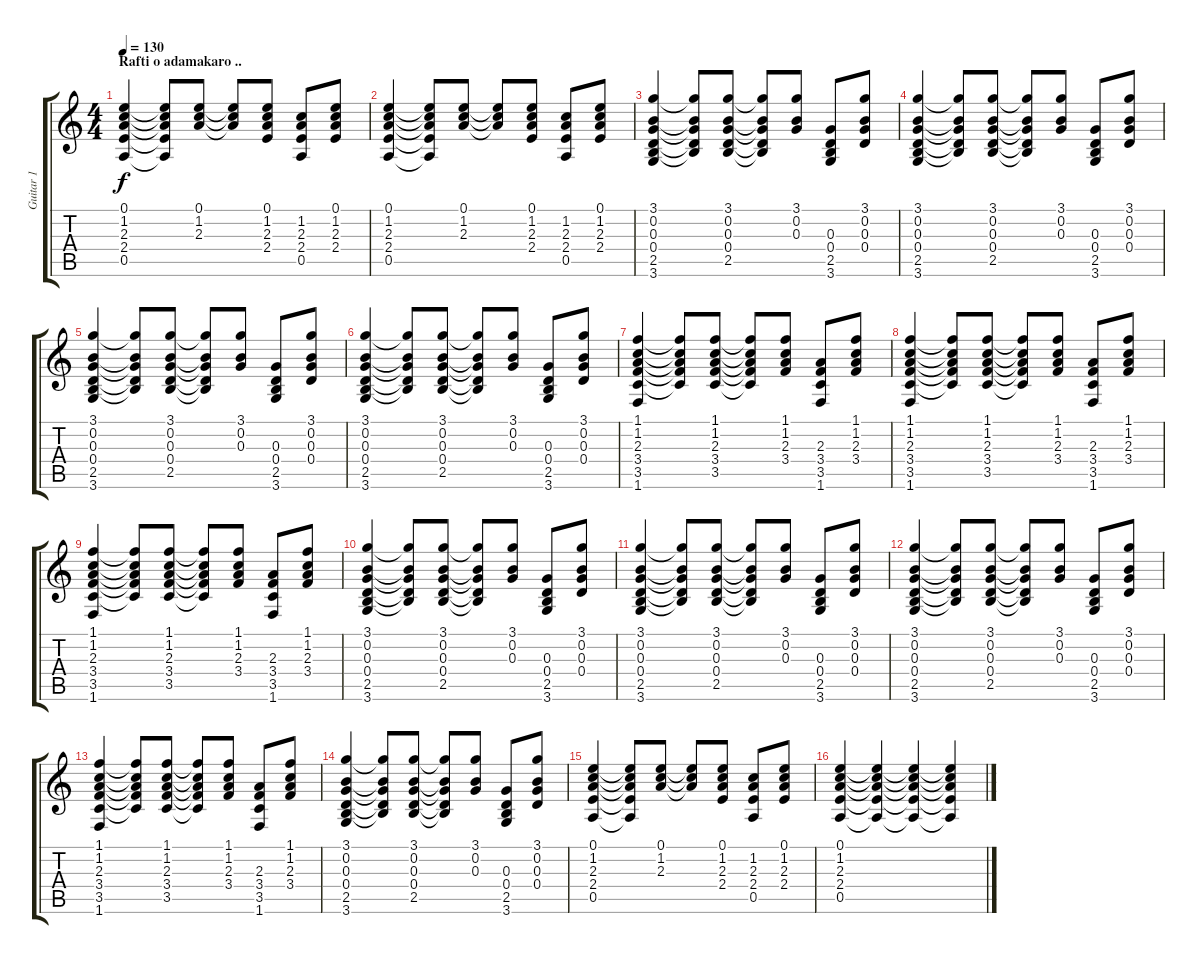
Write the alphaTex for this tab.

\track ("Guitar 1" "Guitar 1") {instrument acousticguitarsteel}
\staff {score tabs}
\tuning (E4 B3 G3 D3 A2 E2) {hide}
\ts (4 4)
\section ("" "Rafti o adamakaro ..")
\tempo 130
\clef g2
\ks c
(0.1 1.2 2.3 2.4 0.5).4{dy f} (0.1{t} 1.2{t} 2.3{t} 2.4{t} 0.5{t}).8 (0.1 1.2 2.3).8 (0.1{t} 1.2{t} 2.3{t}).8 (0.1 1.2 2.3 2.4).8 (1.2 2.3 2.4 0.5).8 (0.1 1.2 2.3 2.4).8 |
(0.1 1.2 2.3 2.4 0.5).4 (0.1{t} 1.2{t} 2.3{t} 2.4{t} 0.5{t}).8 (0.1 1.2 2.3).8 (0.1{t} 1.2{t} 2.3{t}).8 (0.1 1.2 2.3 2.4).8 (1.2 2.3 2.4 0.5).8 (0.1 1.2 2.3 2.4).8 |
(3.1 0.2 0.3 0.4 2.5 3.6).4 (3.1{t} 0.2{t} 0.3{t} 0.4{t} 2.5{t}).8 (3.1 0.2 0.3 0.4 2.5).8 (3.1{t} 0.2{t} 0.3{t} 0.4{t} 2.5{t}).8 (3.1 0.2 0.3).8 (0.3 0.4 2.5 3.6).8 (3.1 0.2 0.3 0.4).8 |
(3.1 0.2 0.3 0.4 2.5 3.6).4 (3.1{t} 0.2{t} 0.3{t} 0.4{t} 2.5{t}).8 (3.1 0.2 0.3 0.4 2.5).8 (3.1{t} 0.2{t} 0.3{t} 0.4{t} 2.5{t}).8 (3.1 0.2 0.3).8 (0.3 0.4 2.5 3.6).8 (3.1 0.2 0.3 0.4).8 |
(3.1 0.2 0.3 0.4 2.5 3.6).4 (3.1{t} 0.2{t} 0.3{t} 0.4{t} 2.5{t}).8 (3.1 0.2 0.3 0.4 2.5).8 (3.1{t} 0.2{t} 0.3{t} 0.4{t} 2.5{t}).8 (3.1 0.2 0.3).8 (0.3 0.4 2.5 3.6).8 (3.1 0.2 0.3 0.4).8 |
(3.1 0.2 0.3 0.4 2.5 3.6).4 (3.1{t} 0.2{t} 0.3{t} 0.4{t} 2.5{t}).8 (3.1 0.2 0.3 0.4 2.5).8 (3.1{t} 0.2{t} 0.3{t} 0.4{t} 2.5{t}).8 (3.1 0.2 0.3).8 (0.3 0.4 2.5 3.6).8 (3.1 0.2 0.3 0.4).8 |
(1.1 1.2 2.3 3.4 3.5 1.6).4 (1.1{t} 1.2{t} 2.3{t} 3.4{t} 3.5{t}).8 (1.1 1.2 2.3 3.4 3.5).8 (1.1{t} 1.2{t} 2.3{t} 3.4{t} 3.5{t}).8 (1.1 1.2 2.3 3.4).8 (2.3 3.4 3.5 1.6).8 (1.1 1.2 2.3 3.4).8 |
(1.1 1.2 2.3 3.4 3.5 1.6).4 (1.1{t} 1.2{t} 2.3{t} 3.4{t} 3.5{t}).8 (1.1 1.2 2.3 3.4 3.5).8 (1.1{t} 1.2{t} 2.3{t} 3.4{t} 3.5{t}).8 (1.1 1.2 2.3 3.4).8 (2.3 3.4 3.5 1.6).8 (1.1 1.2 2.3 3.4).8 |
(1.1 1.2 2.3 3.4 3.5 1.6).4 (1.1{t} 1.2{t} 2.3{t} 3.4{t} 3.5{t}).8 (1.1 1.2 2.3 3.4 3.5).8 (1.1{t} 1.2{t} 2.3{t} 3.4{t} 3.5{t}).8 (1.1 1.2 2.3 3.4).8 (2.3 3.4 3.5 1.6).8 (1.1 1.2 2.3 3.4).8 |
(3.1 0.2 0.3 0.4 2.5 3.6).4 (3.1{t} 0.2{t} 0.3{t} 0.4{t} 2.5{t}).8 (3.1 0.2 0.3 0.4 2.5).8 (3.1{t} 0.2{t} 0.3{t} 0.4{t} 2.5{t}).8 (3.1 0.2 0.3).8 (0.3 0.4 2.5 3.6).8 (3.1 0.2 0.3 0.4).8 |
(3.1 0.2 0.3 0.4 2.5 3.6).4 (3.1{t} 0.2{t} 0.3{t} 0.4{t} 2.5{t}).8 (3.1 0.2 0.3 0.4 2.5).8 (3.1{t} 0.2{t} 0.3{t} 0.4{t} 2.5{t}).8 (3.1 0.2 0.3).8 (0.3 0.4 2.5 3.6).8 (3.1 0.2 0.3 0.4).8 |
(3.1 0.2 0.3 0.4 2.5 3.6).4 (3.1{t} 0.2{t} 0.3{t} 0.4{t} 2.5{t}).8 (3.1 0.2 0.3 0.4 2.5).8 (3.1{t} 0.2{t} 0.3{t} 0.4{t} 2.5{t}).8 (3.1 0.2 0.3).8 (0.3 0.4 2.5 3.6).8 (3.1 0.2 0.3 0.4).8 |
(1.1 1.2 2.3 3.4 3.5 1.6).4 (1.1{t} 1.2{t} 2.3{t} 3.4{t} 3.5{t}).8 (1.1 1.2 2.3 3.4 3.5).8 (1.1{t} 1.2{t} 2.3{t} 3.4{t} 3.5{t}).8 (1.1 1.2 2.3 3.4).8 (2.3 3.4 3.5 1.6).8 (1.1 1.2 2.3 3.4).8 |
(3.1 0.2 0.3 0.4 2.5 3.6).4 (3.1{t} 0.2{t} 0.3{t} 0.4{t} 2.5{t}).8 (3.1 0.2 0.3 0.4 2.5).8 (3.1{t} 0.2{t} 0.3{t} 0.4{t} 2.5{t}).8 (3.1 0.2 0.3).8 (0.3 0.4 2.5 3.6).8 (3.1 0.2 0.3 0.4).8 |
(0.1 1.2 2.3 2.4 0.5).4 (0.1{t} 1.2{t} 2.3{t} 2.4{t} 0.5{t}).8 (0.1 1.2 2.3).8 (0.1{t} 1.2{t} 2.3{t}).8 (0.1 1.2 2.3 2.4).8 (1.2 2.3 2.4 0.5).8 (0.1 1.2 2.3 2.4).8 |
(0.1 1.2 2.3 2.4 0.5).4 (0.1{t} 1.2{t} 2.3{t} 2.4{t} 0.5{t}).4 (0.1{t} 1.2{t} 2.3{t} 2.4{t} 0.5{t}).4 (0.1{t} 1.2{t} 2.3{t} 2.4{t} 0.5{t}).4
